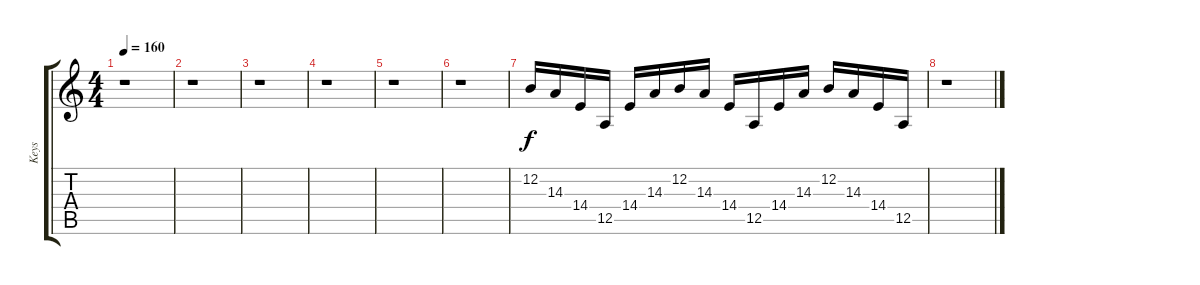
\track ("Keys" "Keys") {instrument electricpiano1}
\staff {score tabs}
\tuning (E4 B3 G3 D3 A2 E2) {hide}
\ts (4 4)
\tempo 160
\clef g2
\ks c
r.1{dy f} |
r.1 |
r.1 |
r.1 |
r.1 |
r.1 |
12.2.16 14.3.16 14.4.16 12.5.16 14.4.16 14.3.16 12.2.16 14.3.16 14.4.16 12.5.16 14.4.16 14.3.16 12.2.16 14.3.16 14.4.16 12.5.16 |
r.1
